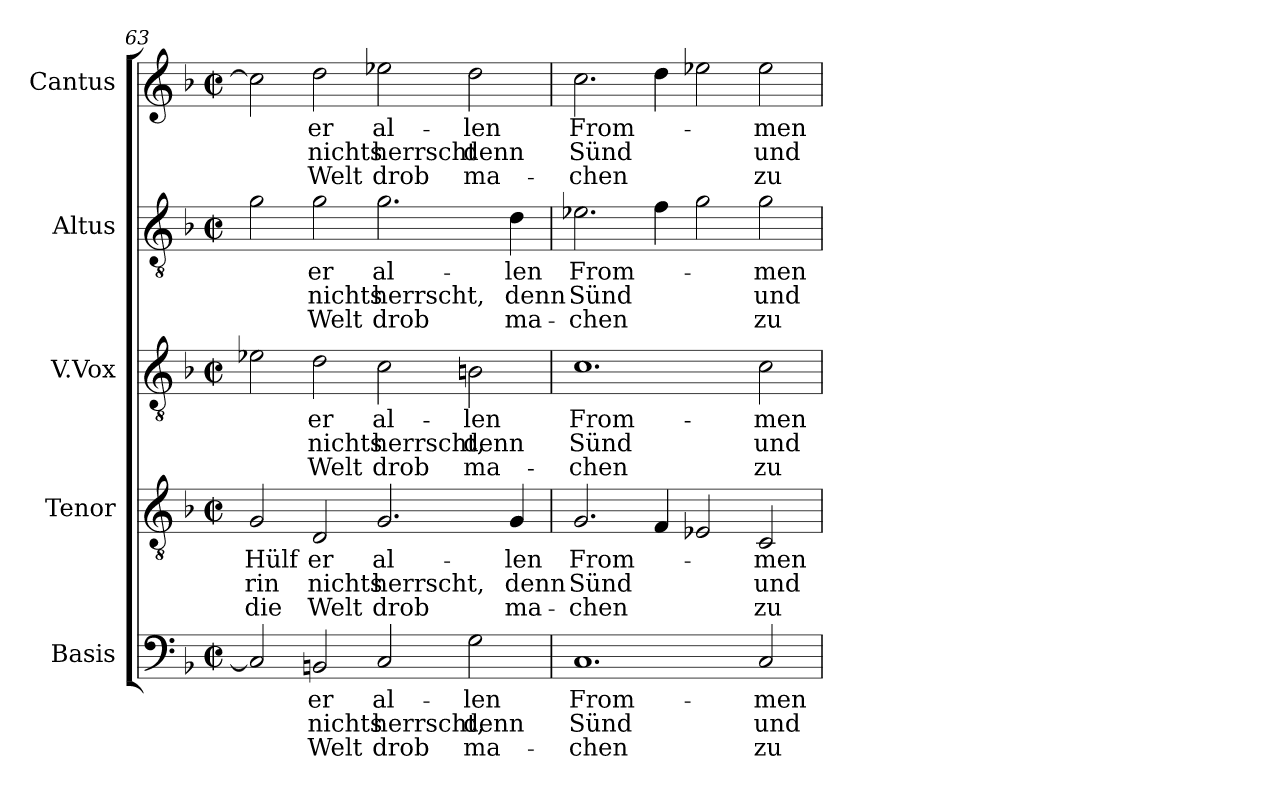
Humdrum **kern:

**kern	**text	**text	**text	**kern	**text	**text	**text	**kern	**text	**text	**text	**kern	**text	**text	**text	**kern	**text	**text	**text
*part5	*part5	*part5	*part5	*part4	*part4	*part4	*part4	*part3	*part3	*part3	*part3	*part2	*part2	*part2	*part2	*part1	*part1	*part1	*part1
*staff5	*staff5	*staff5	*staff5	*staff4	*staff4	*staff4	*staff4	*staff3	*staff3	*staff3	*staff3	*staff2	*staff2	*staff2	*staff2	*staff1	*staff1	*staff1	*staff1
*I"Basis	*	*	*	*I"Tenor	*	*	*	*I"V.Vox	*	*	*	*I"Altus	*	*	*	*I"Cantus	*	*	*
*I'B	*	*	*	*I'T	*	*	*	*	*	*	*	*I'A	*	*	*	*I'C	*	*	*
*clefF4	*	*	*	*clefGv2	*	*	*	*clefGv2	*	*	*	*clefGv2	*	*	*	*clefG2	*	*	*
*k[b-]	*	*	*	*k[b-]	*	*	*	*k[b-]	*	*	*	*k[b-]	*	*	*	*k[b-]	*	*	*
*F:	*	*	*	*F:	*	*	*	*F:	*	*	*	*F:	*	*	*	*F:	*	*	*
*M2/2	*	*	*	*M2/2	*	*	*	*M2/2	*	*	*	*M2/2	*	*	*	*M2/2	*	*	*
*met(c|)	*	*	*	*met(c|)	*	*	*	*met(c|)	*	*	*	*met(c|)	*	*	*	*met(c|)	*	*	*
=63	=63	=63	=63	=63	=63	=63	=63	=63	=63	=63	=63	=63	=63	=63	=63	=63	=63	=63	=63
!	!LO:LY:b:cj	!LO:LY:b:cj	!LO:LY:b:cj	!	!LO:LY:b:cj	!LO:LY:b:cj	!LO:LY:b:cj	!	!LO:LY:b:cj	!LO:LY:b:cj	!LO:LY:b:cj	!	!LO:LY:b:cj	!LO:LY:b:cj	!LO:LY:b:cj	!	!LO:LY:b:cj	!LO:LY:b:cj	!LO:LY:b:cj
2C/]	.	.	.	2G/	Hülf	rin	die	2e-X\	.	.	.	2g\	.	.	.	2cc\]	.	.	.
!	!LO:LY:b:cj	!LO:LY:b:cj	!LO:LY:b:cj	!	!LO:LY:b:cj	!LO:LY:b:cj	!LO:LY:b:cj	!	!LO:LY:b:cj	!LO:LY:b:cj	!LO:LY:b:cj	!	!LO:LY:b:cj	!LO:LY:b:cj	!LO:LY:b:cj	!	!LO:LY:b:cj	!LO:LY:b:cj	!LO:LY:b:cj
2BBn/	er	nichts	Welt	2D/	er	nichts	Welt	2d\	er	nichts	Welt	2g\	er	nichts	Welt	2dd\	er	nichts	Welt
!	!LO:LY:b:cj	!LO:LY:b:cj	!LO:LY:b:cj	!	!LO:LY:b:cj	!LO:LY:b:cj	!LO:LY:b:cj	!	!LO:LY:b:cj	!LO:LY:b:cj	!LO:LY:b:cj	!	!LO:LY:b:cj	!LO:LY:b:cj	!LO:LY:b:cj	!	!LO:LY:b:cj	!LO:LY:b:cj	!LO:LY:b:cj
2C/	al-	-herrscht,	drob	2.G/	al-	-herrscht,	drob	2c\	al-	-herrscht,	drob	2.g\	al-	-herrscht,	drob	2ee-X\	al-	-herrscht	drob
!	!LO:LY:b:cj	!LO:LY:b:cj	!LO:LY:b:cj	!	!	!	!	!	!LO:LY:b:cj	!LO:LY:b:cj	!LO:LY:b:cj	!	!	!	!	!	!LO:LY:b:cj	!LO:LY:b:cj	!LO:LY:b:cj
2G\	len	denn	ma-	.	.	.	.	2Bn\	len	denn	ma-	.	.	.	.	2dd\	len	denn	ma-
!	!	!	!	!	!LO:LY:b:cj	!LO:LY:b:cj	!LO:LY:b:cj	!	!	!	!	!	!LO:LY:b:cj	!LO:LY:b:cj	!LO:LY:b:cj	!	!	!	!
.	.	.	.	4G/	len	denn	ma-	.	.	.	.	4d\	len	denn	ma-	.	.	.	.
=64	=64	=64	=64	=64	=64	=64	=64	=64	=64	=64	=64	=64	=64	=64	=64	=64	=64	=64	=64
!	!LO:LY:b:cj	!LO:LY:b:cj	!LO:LY:b:cj	!	!LO:LY:b:cj	!LO:LY:b:cj	!LO:LY:b:cj	!	!LO:LY:b:cj	!LO:LY:b:cj	!LO:LY:b:cj	!	!LO:LY:b:cj	!LO:LY:b:cj	!LO:LY:b:cj	!	!LO:LY:b:cj	!LO:LY:b:cj	!LO:LY:b:cj
1.C	-From-	-Sünd	chen	2.G/	-From-	-Sünd	chen	1.c	-From-	-Sünd	chen	2.e-X\	-From-	-Sünd	chen	2.cc\	-From-	-Sünd	chen
!	!	!	!	!	!LO:LY:b:cj	!LO:LY:b:cj	!LO:LY:b:cj	!	!	!	!	!	!LO:LY:b:cj	!LO:LY:b:cj	!LO:LY:b:cj	!	!LO:LY:b:cj	!LO:LY:b:cj	!LO:LY:b:cj
.	.	.	.	4F/	.	.	.	.	.	.	.	4f\	.	.	.	4dd\	.	.	.
!	!	!	!	!	!LO:LY:b:cj	!LO:LY:b:cj	!LO:LY:b:cj	!	!	!	!	!	!LO:LY:b:cj	!LO:LY:b:cj	!LO:LY:b:cj	!	!LO:LY:b:cj	!LO:LY:b:cj	!LO:LY:b:cj
.	.	.	.	2E-X/	.	.	.	.	.	.	.	2g\	.	.	.	2ee-X\	.	.	.
!	!LO:LY:b:cj	!LO:LY:b:cj	!LO:LY:b:cj	!	!LO:LY:b:cj	!LO:LY:b:cj	!LO:LY:b:cj	!	!LO:LY:b:cj	!LO:LY:b:cj	!LO:LY:b:cj	!	!LO:LY:b:cj	!LO:LY:b:cj	!LO:LY:b:cj	!	!LO:LY:b:cj	!LO:LY:b:cj	!LO:LY:b:cj
2C/	men	und	zu	2C/	men	und	zu	2c\	men	und	zu	2g\	men	und	zu	2ee-\	men	und	zu
=	=	=	=	=	=	=	=	=	=	=	=	=	=	=	=	=	=	=	=
*-	*-	*-	*-	*-	*-	*-	*-	*-	*-	*-	*-	*-	*-	*-	*-	*-	*-	*-	*-
